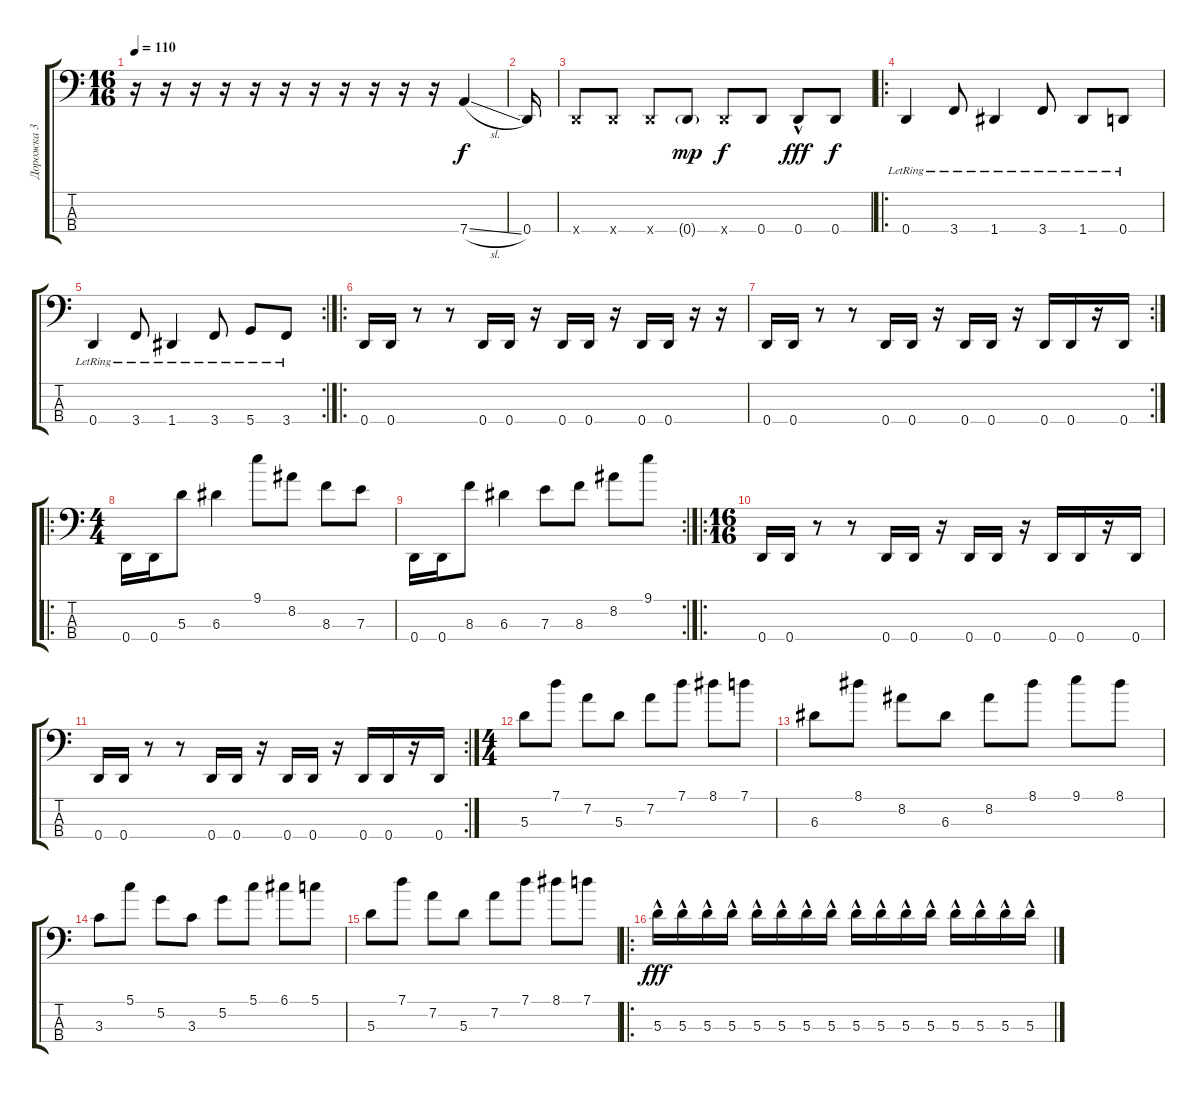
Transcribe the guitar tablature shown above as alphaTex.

\track ("Дорожка 3" "Дорожка 3") {instrument slapbass1}
\staff {score tabs}
\tuning (G3 D3 A2 D1) {hide}
\ts (16 16)
\tempo 110
\clef f4
\ks c
r.16{dy fff} r.16 r.16 r.16 r.16 r.16 r.16 r.16 r.16 r.16 r.16 7.4{sl}.4{dy f} |
0.4.16 |
0.4{x}.8 0.4{x}.8 0.4{x}.8 0.4{g}.8{dy mp} 0.4{x}.8{dy f} 0.4.8 0.4{hac}.8{dy fff} 0.4.8{dy f} |
\ro
0.4{lr}.4 3.4{lr}.8 1.4{lr}.4 3.4{lr}.8 1.4{lr}.8 0.4{lr}.8 |
\rc 2
0.4{lr}.4 3.4{lr}.8 1.4{lr}.4 3.4{lr}.8 5.4{lr}.8 3.4{lr}.8 |
\ro
0.4.16 0.4.16 r.8 r.8 0.4.16 0.4.16 r.16 0.4.16 0.4.16 r.16 0.4.16 0.4.16 r.16 r.16 |
\rc 2
0.4.16 0.4.16 r.8 r.8 0.4.16 0.4.16 r.16 0.4.16 0.4.16 r.16 0.4.16 0.4.16 r.16 0.4.16 |
\ro
\ts (4 4)
0.4.16 0.4.16 5.3.8 6.3.4 9.1.8 8.2.8 8.3.8 7.3.8 |
\rc 2
0.4.16 0.4.16 8.3.8 6.3.4 7.3.8 8.3.8 8.2.8 9.1.8 |
\ro
\ts (16 16)
0.4.16 0.4.16 r.8 r.8 0.4.16 0.4.16 r.16 0.4.16 0.4.16 r.16 0.4.16 0.4.16 r.16 0.4.16 |
\rc 2
0.4.16 0.4.16 r.8 r.8 0.4.16 0.4.16 r.16 0.4.16 0.4.16 r.16 0.4.16 0.4.16 r.16 0.4.16 |
\ts (4 4)
5.3.8 7.1.8 7.2.8 5.3.8 7.2.8 7.1.8 8.1.8 7.1.8 |
6.3.8 8.1.8 8.2.8 6.3.8 8.2.8 8.1.8 9.1.8 8.1.8 |
3.3.8 5.1.8 5.2.8 3.3.8 5.2.8 5.1.8 6.1.8 5.1.8 |
5.3.8 7.1.8 7.2.8 5.3.8 7.2.8 7.1.8 8.1.8 7.1.8 |
\ro
5.3{hac}.16{dy fff} 5.3{hac}.16 5.3{hac}.16 5.3{hac}.16 5.3{hac}.16 5.3{hac}.16 5.3{hac}.16 5.3{hac}.16 5.3{hac}.16 5.3{hac}.16 5.3{hac}.16 5.3{hac}.16 5.3{hac}.16 5.3{hac}.16 5.3{hac}.16 5.3{hac}.16
